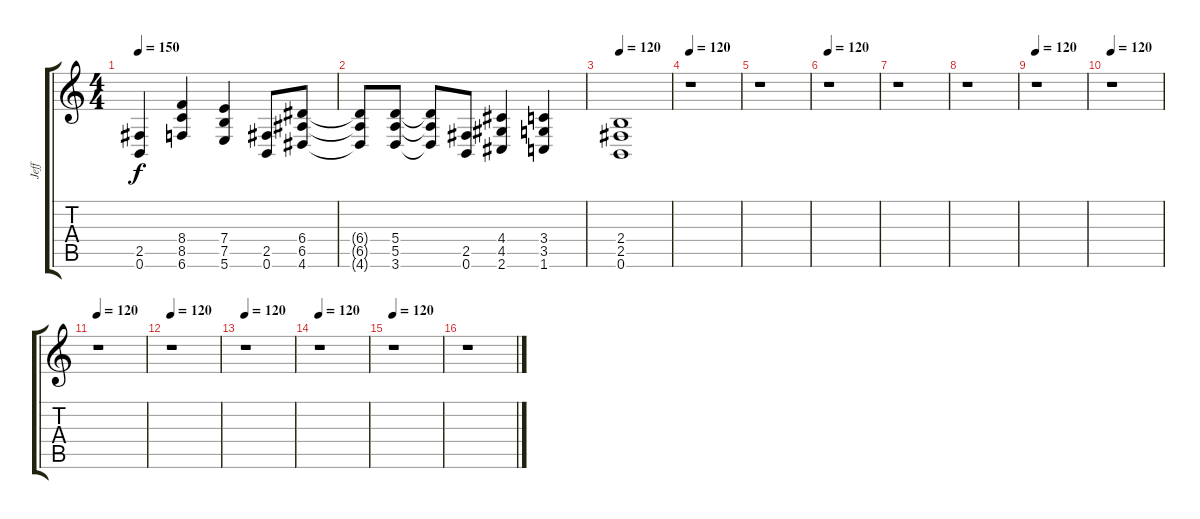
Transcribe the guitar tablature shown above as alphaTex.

\track ("Jeff" "Jeff") {instrument distortionguitar}
\staff {score tabs}
\tuning (B3 Gb3 D3 A2 E2 B1) {hide}
\ts (4 4)
\tempo 150
\clef g2
\ks c
(2.5 0.6).4{txt " " dy f} (8.4 8.5 6.6).4 (7.4 7.5 5.6).4 (2.5 0.6).8 (6.4 6.5 4.6).8 |
(6.4{t} 6.5{t} 4.6{t}).8 (5.4 5.5 3.6).8 (5.4{t} 5.5{t} 3.6{t}).8 (2.5 0.6).8 (4.4 4.5 2.6).4 (3.4 3.5 1.6).4 |
\tempo 120
(2.4 2.5 0.6).1 |
\tempo 120
r.1 |
r.1 |
\tempo 120
r.1 |
r.1 |
r.1 |
\tempo 120
r.1 |
\tempo 120
r.1 |
\tempo 120
r.1 |
\tempo 120
r.1{txt " "} |
\tempo 120
r.1 |
\tempo 120
r.1 |
\tempo 120
r.1 |
r.1
